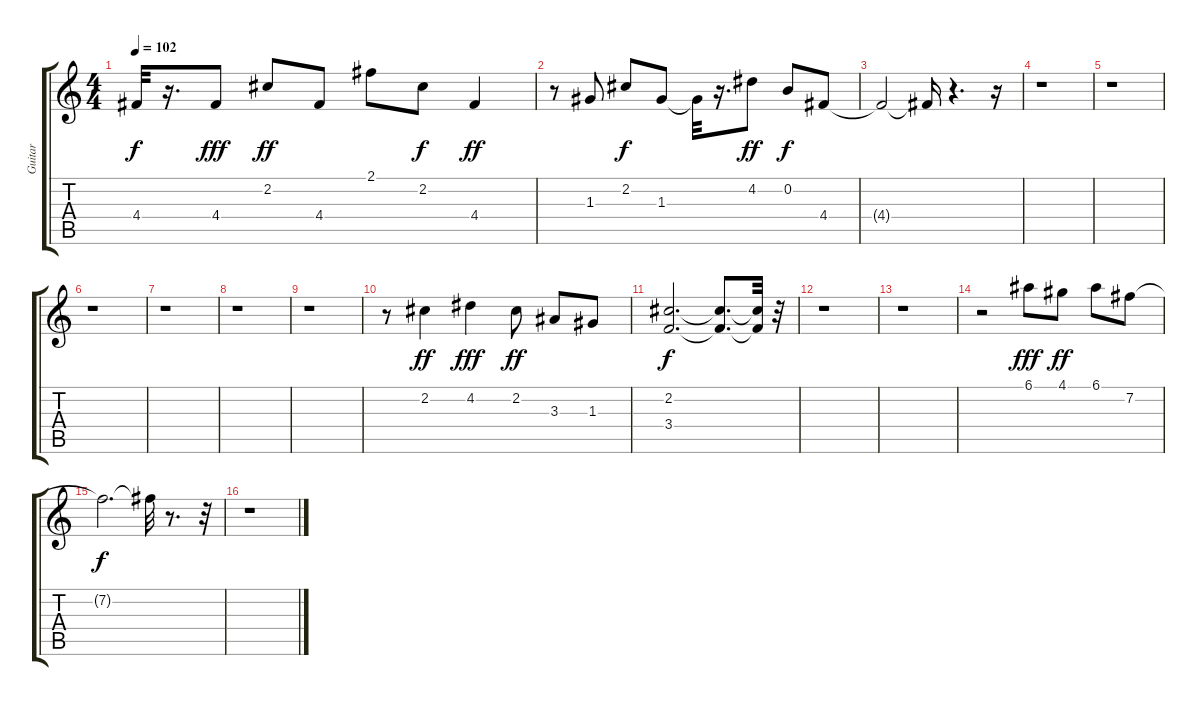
\track ("Guitar" "Guitar") {instrument acousticguitarnylon}
\staff {score tabs}
\tuning (E4 B3 G3 D3 A2 E2) {hide}
\ts (4 4)
\tempo 102
\clef g2
\ks c
4.4{t}.32{dy f} r.16{d} 4.4.8{dy fff} 2.2.8{dy ff} 4.4.8 2.1.8 2.2.8{dy f} 4.4.4{dy ff} |
r.8 1.3.8 2.2.8{dy f} 1.3.8 1.3{t}.32 r.16{d} 4.2.8{dy ff} 0.2.8{dy f} 4.4.8 |
4.4{t}.2 4.4{t}.16 r.4{d} r.16 |
r.1 |
r.1 |
r.1 |
r.1 |
r.1 |
r.1 |
r.8 2.2.4{dy ff volume 14 balance 8} 4.2.4{dy fff} 2.2.8{dy ff} 3.3.8 1.3.8 |
(2.2 3.4).2{d dy f} (2.2{t} 3.4{t}).8{d} (2.2{t} 3.4{t}).32 r.32 |
r.1 |
r.1 |
r.2 6.1.8{dy fff} 4.1.8{dy ff} 6.1.8 7.2.8 |
7.2{t}.2{d dy f} 7.2{t}.32 r.8{d} r.32 |
r.1
